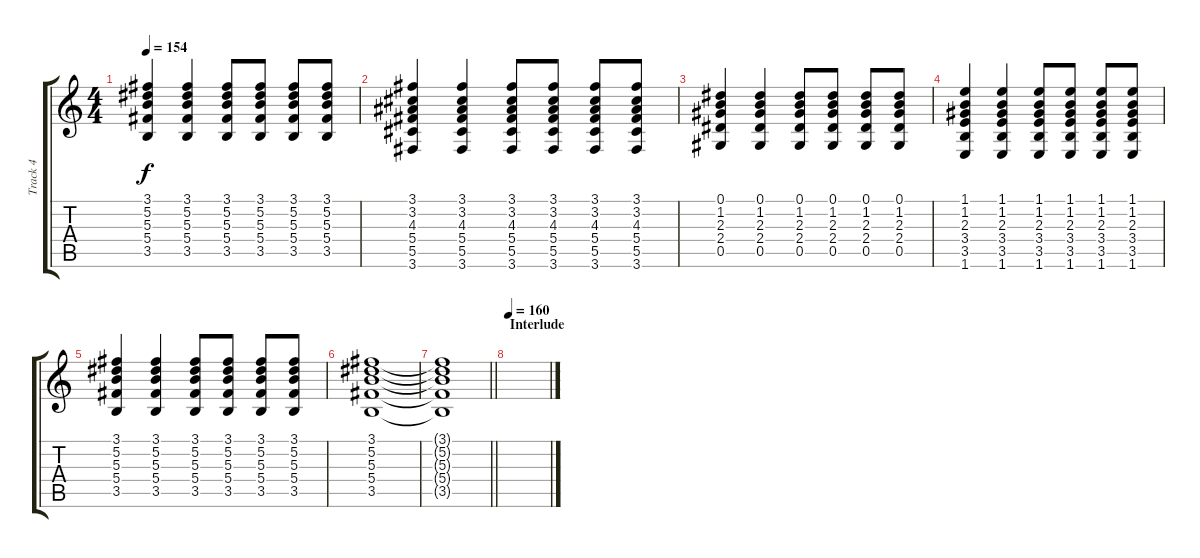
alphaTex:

\track ("Track 4" "Track 4") {instrument electricguitarclean}
\staff {score tabs}
\tuning (Eb4 Bb3 Gb3 Db3 Ab2 Eb2) {hide}
\ts (4 4)
\tempo 154
\clef g2
\ks c
(3.1 5.2 5.3 5.4 3.5).4{dy f} (3.1 5.2 5.3 5.4 3.5).4 (3.1 5.2 5.3 5.4 3.5).8 (3.1 5.2 5.3 5.4 3.5).8 (3.1 5.2 5.3 5.4 3.5).8 (3.1 5.2 5.3 5.4 3.5).8 |
(3.1 3.2 4.3 5.4 5.5 3.6).4 (3.1 3.2 4.3 5.4 5.5 3.6).4 (3.1 3.2 4.3 5.4 5.5 3.6).8 (3.1 3.2 4.3 5.4 5.5 3.6).8 (3.1 3.2 4.3 5.4 5.5 3.6).8 (3.1 3.2 4.3 5.4 5.5 3.6).8 |
(0.1 1.2 2.3 2.4 0.5).4 (0.1 1.2 2.3 2.4 0.5).4 (0.1 1.2 2.3 2.4 0.5).8 (0.1 1.2 2.3 2.4 0.5).8 (0.1 1.2 2.3 2.4 0.5).8 (0.1 1.2 2.3 2.4 0.5).8 |
(1.1 1.2 2.3 3.4 3.5 1.6).4 (1.1 1.2 2.3 3.4 3.5 1.6).4 (1.1 1.2 2.3 3.4 3.5 1.6).8 (1.1 1.2 2.3 3.4 3.5 1.6).8 (1.1 1.2 2.3 3.4 3.5 1.6).8 (1.1 1.2 2.3 3.4 3.5 1.6).8 |
(3.1 5.2 5.3 5.4 3.5).4 (3.1 5.2 5.3 5.4 3.5).4 (3.1 5.2 5.3 5.4 3.5).8 (3.1 5.2 5.3 5.4 3.5).8 (3.1 5.2 5.3 5.4 3.5).8 (3.1 5.2 5.3 5.4 3.5).8 |
(3.1 5.2 5.3 5.4 3.5).1 |
\barLineRight lightlight
(3.1{t} 5.2{t} 5.3{t} 5.4{t} 3.5{t}).1 |
\section ("" "Interlude")
\tempo 160
